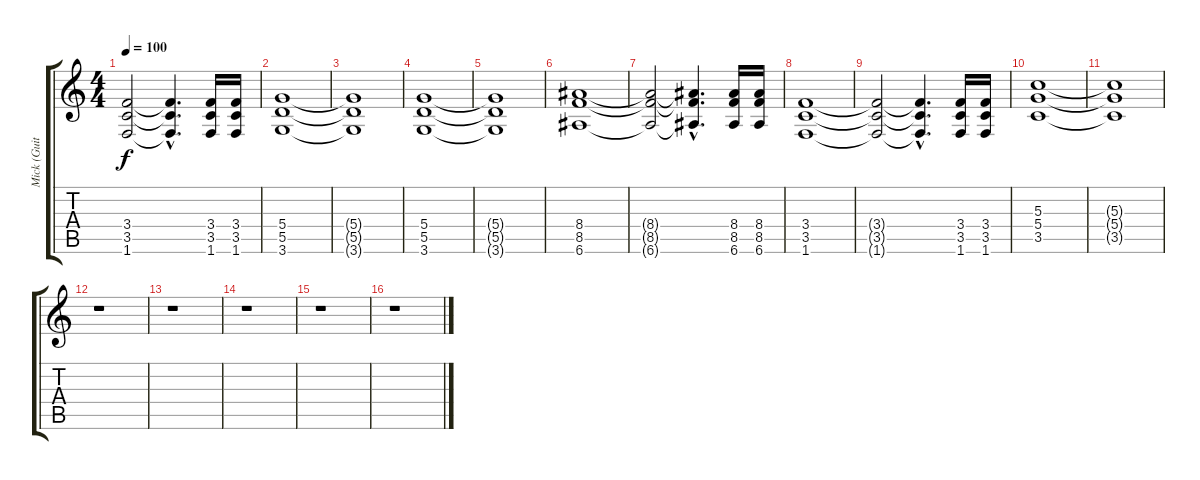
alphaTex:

\track ("Mick (Guitar1)" "Mick (Guit") {instrument distortionguitar}
\staff {score tabs}
\tuning (E4 B3 G3 D3 A2 E2) {hide}
\ts (4 4)
\tempo 100
\clef g2
\ks c
(3.4{t} 3.5{t} 1.6{t}).2{dy f} (3.4{hac t} 3.5{hac t} 1.6{hac t}).4{d} (3.4 3.5 1.6).16 (3.4 3.5 1.6).16 |
(5.4 5.5 3.6).1 |
(5.4{t} 5.5{t} 3.6{t}).1 |
(5.4 5.5 3.6).1 |
(5.4{t} 5.5{t} 3.6{t}).1 |
(8.4 8.5 6.6).1 |
(8.4{t} 8.5{t} 6.6{t}).2 (8.4{hac t} 8.5{hac t} 6.6{hac t}).4{d} (8.4 8.5 6.6).16 (8.4 8.5 6.6).16 |
(3.4 3.5 1.6).1 |
(3.4{t} 3.5{t} 1.6{t}).2 (3.4{hac t} 3.5{hac t} 1.6{hac t}).4{d} (3.4 3.5 1.6).16 (3.4 3.5 1.6).16 |
(5.3 5.4 3.5).1 |
(5.3{t} 5.4{t} 3.5{t}).1 |
r.1 |
r.1 |
r.1 |
r.1 |
r.1
